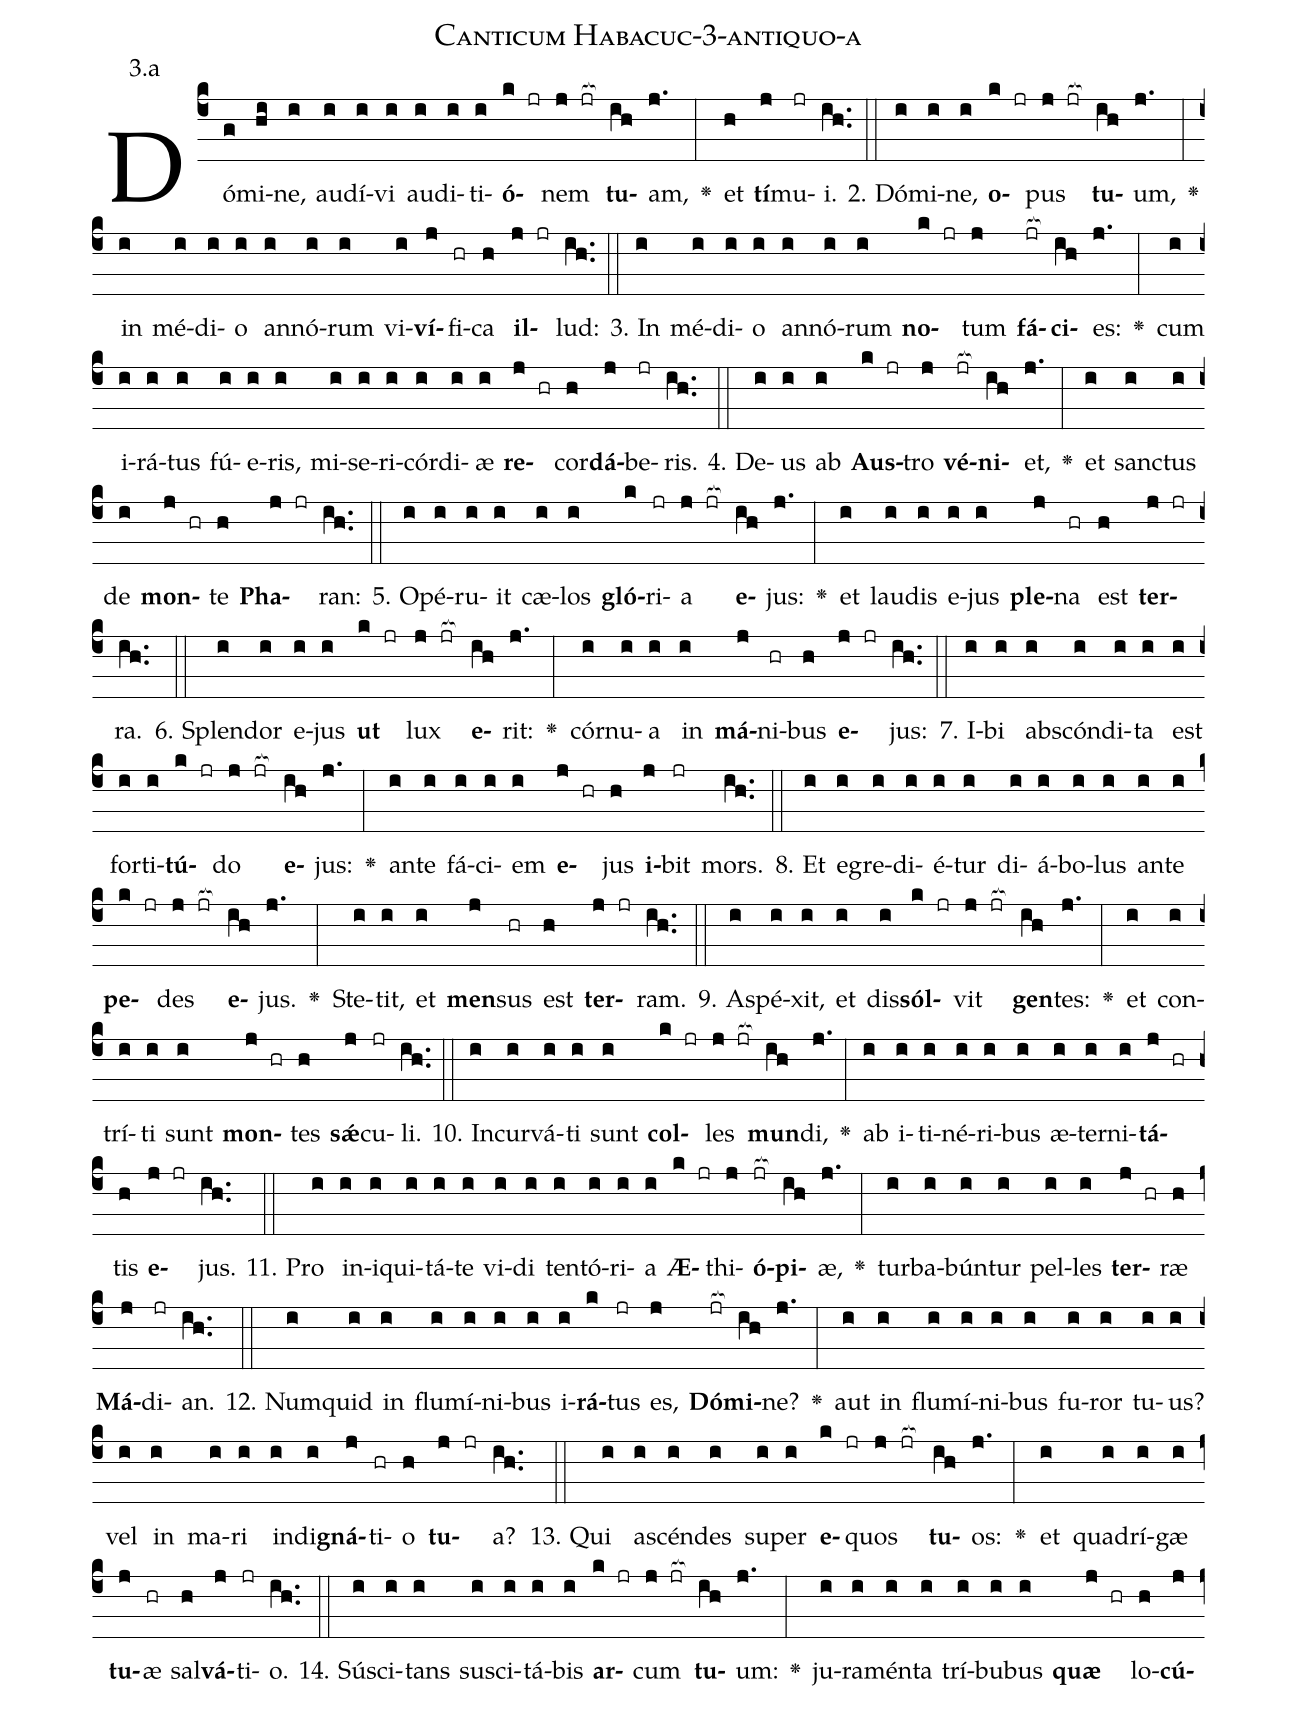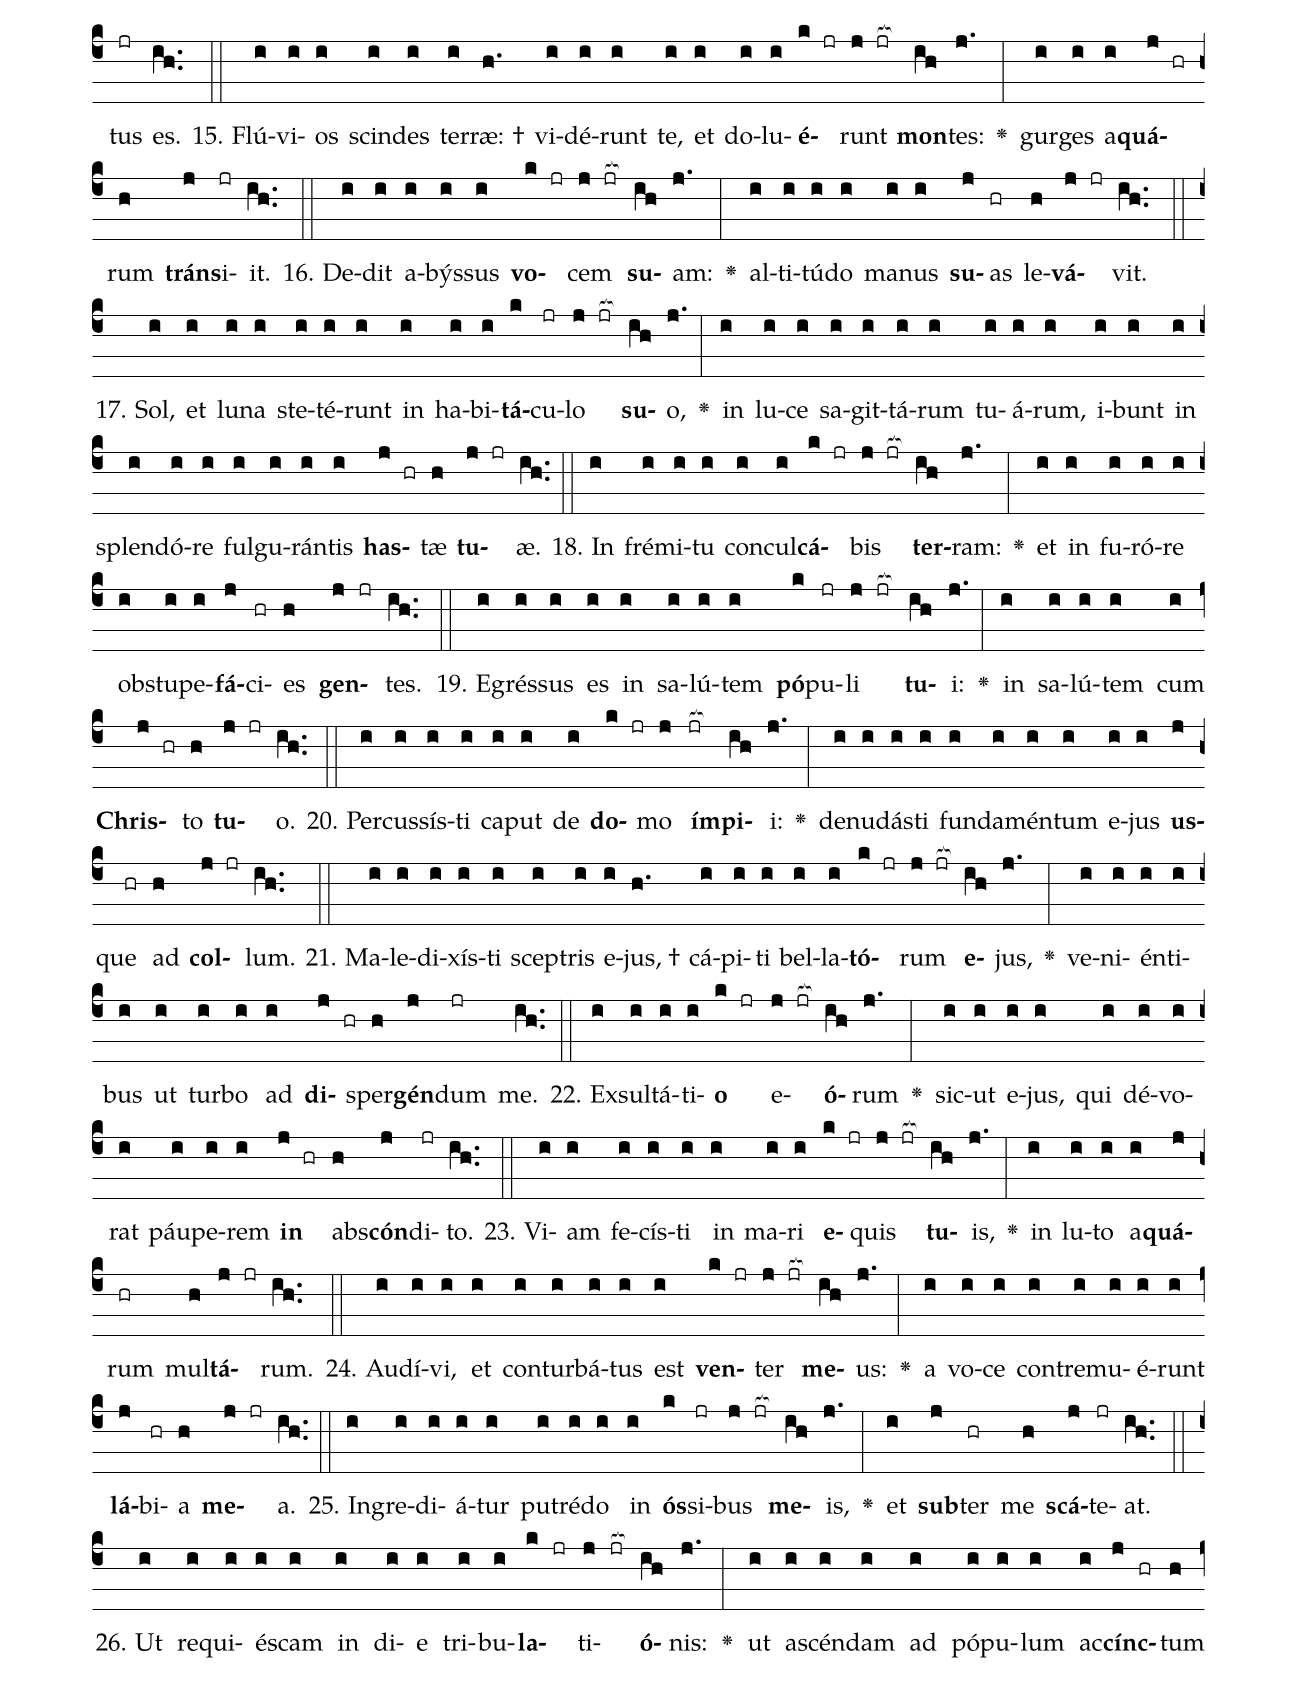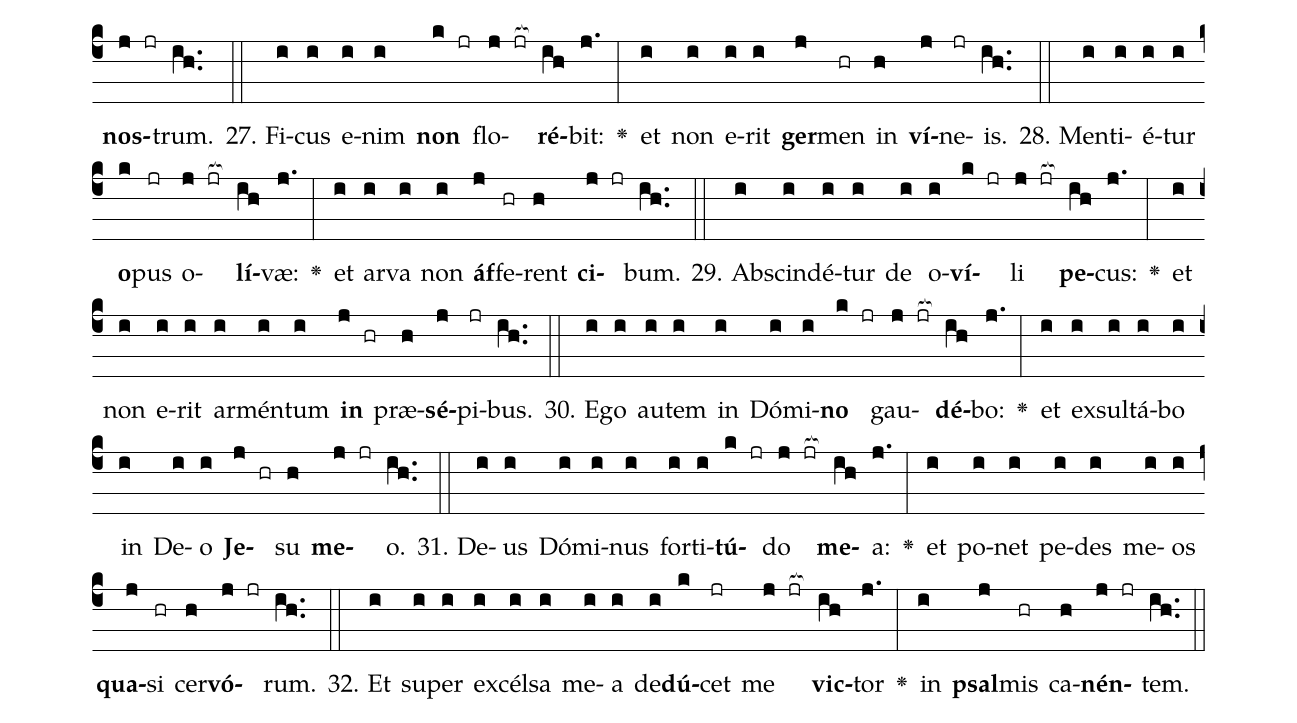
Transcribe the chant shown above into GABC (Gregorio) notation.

name: Canticum Habacuc-3-antiquo-a;
annotation: 3.a;
%%
(c4)Dó(g)mi(hi)ne,(i) au(i)dí(i)vi(i) au(i)di(i)ti(i)<b>ó</b>(k jr)nem(j jr[ocb:1{]) <b>tu</b>(ih[ocb:0}])am,(j.) <v>\greheightstar</v>(:) et(h) <b>tí</b>(j)mu(jr)i.(ih..) (::)
2. Dó(i)mi(i)ne,(i) <b>o</b>(k jr)pus(j jr[ocb:1{]) <b>tu</b>(ih[ocb:0}])um,(j.) <v>\greheightstar</v>(:) in(i) mé(i)di(i)o(i) an(i)nó(i)rum(i) vi(i)<b>ví</b>(j)fi(hr)ca(h) <b>il</b>(j jr)lud:(ih..) (::)
3. In(i) mé(i)di(i)o(i) an(i)nó(i)rum(i) <b>no</b>(k jr)tum(j) <b>fá</b>(jr[ocb:1{])<b>ci</b>(ih[ocb:0}])es:(j.) <v>\greheightstar</v>(:) cum(i) i(i)rá(i)tus(i) fú(i)e(i)ris,(i) mi(i)se(i)ri(i)cór(i)di(i)æ(i) <b>re</b>(j hr)cor(h)<b>dá</b>(j)be(jr)ris.(ih..) (::)
4. De(i)us(i) ab(i) <b>Aus</b>(k jr)tro(j) <b>vé</b>(jr[ocb:1{])<b>ni</b>(ih[ocb:0}])et,(j.) <v>\greheightstar</v>(:) et(i) sanc(i)tus(i) de(i) <b>mon</b>(j hr)te(h) <b>Pha</b>(j jr)ran:(ih..) (::)
5. O(i)pé(i)ru(i)it(i) cæ(i)los(i) <b>gló</b>(k)ri(jr)a(j jr[ocb:1{]) <b>e</b>(ih[ocb:0}])jus:(j.) <v>\greheightstar</v>(:) et(i) lau(i)dis(i) e(i)jus(i) <b>ple</b>(j)na(hr) est(h) <b>ter</b>(j jr)ra.(ih..) (::)
6. Splen(i)dor(i) e(i)jus(i) <b>ut</b>(k jr) lux(j jr[ocb:1{]) <b>e</b>(ih[ocb:0}])rit:(j.) <v>\greheightstar</v>(:) cór(i)nu(i)a(i) in(i) <b>má</b>(j)ni(hr)bus(h) <b>e</b>(j jr)jus:(ih..) (::)
7. I(i)bi(i) abs(i)cón(i)di(i)ta(i) est(i) for(i)ti(i)<b>tú</b>(k jr)do(j jr[ocb:1{]) <b>e</b>(ih[ocb:0}])jus:(j.) <v>\greheightstar</v>(:) an(i)te(i) fá(i)ci(i)em(i) <b>e</b>(j hr)jus(h) <b>i</b>(j)bit(jr) mors.(ih..) (::)
8. Et(i) e(i)gre(i)di(i)é(i)tur(i) di(i)á(i)bo(i)lus(i) an(i)te(i) <b>pe</b>(k jr)des(j jr[ocb:1{]) <b>e</b>(ih[ocb:0}])jus.(j.) <v>\greheightstar</v>(:) Ste(i)tit,(i) et(i) <b>men</b>(j)sus(hr) est(h) <b>ter</b>(j jr)ram.(ih..) (::)
9. A(i)spé(i)xit,(i) et(i) dis(i)<b>sól</b>(k jr)vit(j jr[ocb:1{]) <b>gen</b>(ih[ocb:0}])tes:(j.) <v>\greheightstar</v>(:) et(i) con(i)trí(i)ti(i) sunt(i) <b>mon</b>(j hr)tes(h) <b>sǽ</b>(j)cu(jr)li.(ih..) (::)
10. In(i)cur(i)vá(i)ti(i) sunt(i) <b>col</b>(k jr)les(j jr[ocb:1{]) <b>mun</b>(ih[ocb:0}])di,(j.) <v>\greheightstar</v>(:) ab(i) i(i)ti(i)né(i)ri(i)bus(i) æ(i)ter(i)ni(i)<b>tá</b>(j hr)tis(h) <b>e</b>(j jr)jus.(ih..) (::)
11. Pro(i) in(i)i(i)qui(i)tá(i)te(i) vi(i)di(i) ten(i)tó(i)ri(i)a(i) <b>Æ</b>(k jr)thi(j)<b>ó</b>(jr[ocb:1{])<b>pi</b>(ih[ocb:0}])æ,(j.) <v>\greheightstar</v>(:) tur(i)ba(i)bún(i)tur(i) pel(i)les(i) <b>ter</b>(j hr)ræ(h) <b>Má</b>(j)di(jr)an.(ih..) (::)
12. Num(i)quid(i) in(i) flu(i)mí(i)ni(i)bus(i) i(i)<b>rá</b>(k)tus(jr) es,(j) <b>Dó</b>(jr[ocb:1{])<b>mi</b>(ih[ocb:0}])ne?(j.) <v>\greheightstar</v>(:) aut(i) in(i) flu(i)mí(i)ni(i)bus(i) fu(i)ror(i) tu(i)us?(i) vel(i) in(i) ma(i)ri(i) in(i)di(i)<b>gná</b>(j)ti(hr)o(h) <b>tu</b>(j jr)a?(ih..) (::)
13. Qui(i) a(i)scén(i)des(i) su(i)per(i) <b>e</b>(k jr)quos(j jr[ocb:1{]) <b>tu</b>(ih[ocb:0}])os:(j.) <v>\greheightstar</v>(:) et(i) qua(i)drí(i)gæ(i) <b>tu</b>(j)æ(hr) sal(h)<b>vá</b>(j)ti(jr)o.(ih..) (::)
14. Sú(i)sci(i)tans(i) su(i)sci(i)tá(i)bis(i) <b>ar</b>(k jr)cum(j jr[ocb:1{]) <b>tu</b>(ih[ocb:0}])um:(j.) <v>\greheightstar</v>(:) ju(i)ra(i)mén(i)ta(i) trí(i)bu(i)bus(i) <b>quæ</b>(j hr) lo(h)<b>cú</b>(j)tus(jr) es.(ih..) (::)
15. Flú(i)vi(i)os(i) scin(i)des(i) ter(i)ræ: †(h.) vi(i)dé(i)runt(i) te,(i) et(i) do(i)lu(i)<b>é</b>(k jr)runt(j jr[ocb:1{]) <b>mon</b>(ih[ocb:0}])tes:(j.) <v>\greheightstar</v>(:) gur(i)ges(i) a(i)<b>quá</b>(j hr)rum(h) <b>tráns</b>(j)i(jr)it.(ih..) (::)
16. De(i)dit(i) a(i)býs(i)sus(i) <b>vo</b>(k jr)cem(j jr[ocb:1{]) <b>su</b>(ih[ocb:0}])am:(j.) <v>\greheightstar</v>(:) al(i)ti(i)tú(i)do(i) ma(i)nus(i) <b>su</b>(j)as(hr) le(h)<b>vá</b>(j jr)vit.(ih..) (::)
17. Sol,(i) et(i) lu(i)na(i) ste(i)té(i)runt(i) in(i) ha(i)bi(i)<b>tá</b>(k)cu(jr)lo(j jr[ocb:1{]) <b>su</b>(ih[ocb:0}])o,(j.) <v>\greheightstar</v>(:) in(i) lu(i)ce(i) sa(i)git(i)tá(i)rum(i) tu(i)á(i)rum,(i) i(i)bunt(i) in(i) splen(i)dó(i)re(i) ful(i)gu(i)rán(i)tis(i) <b>has</b>(j hr)tæ(h) <b>tu</b>(j jr)æ.(ih..) (::)
18. In(i) fré(i)mi(i)tu(i) con(i)cul(i)<b>cá</b>(k jr)bis(j jr[ocb:1{]) <b>ter</b>(ih[ocb:0}])ram:(j.) <v>\greheightstar</v>(:) et(i) in(i) fu(i)ró(i)re(i) ob(i)stu(i)pe(i)<b>fá</b>(j)ci(hr)es(h) <b>gen</b>(j jr)tes.(ih..) (::)
19. E(i)grés(i)sus(i) es(i) in(i) sa(i)lú(i)tem(i) <b>pó</b>(k)pu(jr)li(j jr[ocb:1{]) <b>tu</b>(ih[ocb:0}])i:(j.) <v>\greheightstar</v>(:) in(i) sa(i)lú(i)tem(i) cum(i) <b>Chris</b>(j hr)to(h) <b>tu</b>(j jr)o.(ih..) (::)
20. Per(i)cus(i)sís(i)ti(i) ca(i)put(i) de(i) <b>do</b>(k jr)mo(j) <b>ím</b>(jr[ocb:1{])<b>pi</b>(ih[ocb:0}])i:(j.) <v>\greheightstar</v>(:) de(i)nu(i)dás(i)ti(i) fun(i)da(i)mén(i)tum(i) e(i)jus(i) <b>us</b>(j)que(hr) ad(h) <b>col</b>(j jr)lum.(ih..) (::)
21. Ma(i)le(i)di(i)xís(i)ti(i) scep(i)tris(i) e(i)jus, †(h.) cá(i)pi(i)ti(i) bel(i)la(i)<b>tó</b>(k jr)rum(j jr[ocb:1{]) <b>e</b>(ih[ocb:0}])jus,(j.) <v>\greheightstar</v>(:) ve(i)ni(i)én(i)ti(i)bus(i) ut(i) tur(i)bo(i) ad(i) <b>di</b>(j hr)sper(h)<b>gén</b>(j)dum(jr) me.(ih..) (::)
22. Ex(i)sul(i)tá(i)ti(i)<b>o</b>(k jr) e(j jr[ocb:1{])<b>ó</b>(ih[ocb:0}])rum(j.) <v>\greheightstar</v>(:) sic(i)ut(i) e(i)jus,(i) qui(i) dé(i)vo(i)rat(i) páu(i)pe(i)rem(i) <b>in</b>(j hr) abs(h)<b>cón</b>(j)di(jr)to.(ih..) (::)
23. Vi(i)am(i) fe(i)cís(i)ti(i) in(i) ma(i)ri(i) <b>e</b>(k jr)quis(j jr[ocb:1{]) <b>tu</b>(ih[ocb:0}])is,(j.) <v>\greheightstar</v>(:) in(i) lu(i)to(i) a(i)<b>quá</b>(j)rum(hr) mul(h)<b>tá</b>(j jr)rum.(ih..) (::)
24. Au(i)dí(i)vi,(i) et(i) con(i)tur(i)bá(i)tus(i) est(i) <b>ven</b>(k jr)ter(j jr[ocb:1{]) <b>me</b>(ih[ocb:0}])us:(j.) <v>\greheightstar</v>(:) a(i) vo(i)ce(i) con(i)tre(i)mu(i)é(i)runt(i) <b>lá</b>(j)bi(hr)a(h) <b>me</b>(j jr)a.(ih..) (::)
25. In(i)gre(i)di(i)á(i)tur(i) pu(i)tré(i)do(i) in(i) <b>ós</b>(k)si(jr)bus(j jr[ocb:1{]) <b>me</b>(ih[ocb:0}])is,(j.) <v>\greheightstar</v>(:) et(i) <b>sub</b>(j)ter(hr) me(h) <b>scá</b>(j)te(jr)at.(ih..) (::)
26. Ut(i) re(i)qui(i)és(i)cam(i) in(i) di(i)e(i) tri(i)bu(i)<b>la</b>(k jr)ti(j jr[ocb:1{])<b>ó</b>(ih[ocb:0}])nis:(j.) <v>\greheightstar</v>(:) ut(i) a(i)scén(i)dam(i) ad(i) pó(i)pu(i)lum(i) ac(i)<b>cínc</b>(j hr)tum(h) <b>nos</b>(j jr)trum.(ih..) (::)
27. Fi(i)cus(i) e(i)nim(i) <b>non</b>(k jr) flo(j jr[ocb:1{])<b>ré</b>(ih[ocb:0}])bit:(j.) <v>\greheightstar</v>(:) et(i) non(i) e(i)rit(i) <b>ger</b>(j)men(hr) in(h) <b>ví</b>(j)ne(jr)is.(ih..) (::)
28. Men(i)ti(i)é(i)tur(i) <b>o</b>(k)pus(jr) o(j jr[ocb:1{])<b>lí</b>(ih[ocb:0}])væ:(j.) <v>\greheightstar</v>(:) et(i) ar(i)va(i) non(i) <b>áf</b>(j)fe(hr)rent(h) <b>ci</b>(j jr)bum.(ih..) (::)
29. Ab(i)scin(i)dé(i)tur(i) de(i) o(i)<b>ví</b>(k jr)li(j jr[ocb:1{]) <b>pe</b>(ih[ocb:0}])cus:(j.) <v>\greheightstar</v>(:) et(i) non(i) e(i)rit(i) ar(i)mén(i)tum(i) <b>in</b>(j hr) præ(h)<b>sé</b>(j)pi(jr)bus.(ih..) (::)
30. E(i)go(i) au(i)tem(i) in(i) Dó(i)mi(i)<b>no</b>(k jr) gau(j jr[ocb:1{])<b>dé</b>(ih[ocb:0}])bo:(j.) <v>\greheightstar</v>(:) et(i) ex(i)sul(i)tá(i)bo(i) in(i) De(i)o(i) <b>Je</b>(j hr)su(h) <b>me</b>(j jr)o.(ih..) (::)
31. De(i)us(i) Dó(i)mi(i)nus(i) for(i)ti(i)<b>tú</b>(k jr)do(j jr[ocb:1{]) <b>me</b>(ih[ocb:0}])a:(j.) <v>\greheightstar</v>(:) et(i) po(i)net(i) pe(i)des(i) me(i)os(i) <b>qua</b>(j)si(hr) cer(h)<b>vó</b>(j jr)rum.(ih..) (::)
32. Et(i) su(i)per(i) ex(i)cél(i)sa(i) me(i)a(i) de(i)<b>dú</b>(k)cet(jr) me(j jr[ocb:1{]) <b>vic</b>(ih[ocb:0}])tor(j.) <v>\greheightstar</v>(:) in(i) <b>psal</b>(j)mis(hr) ca(h)<b>nén</b>(j jr)tem.(ih..) (::)
